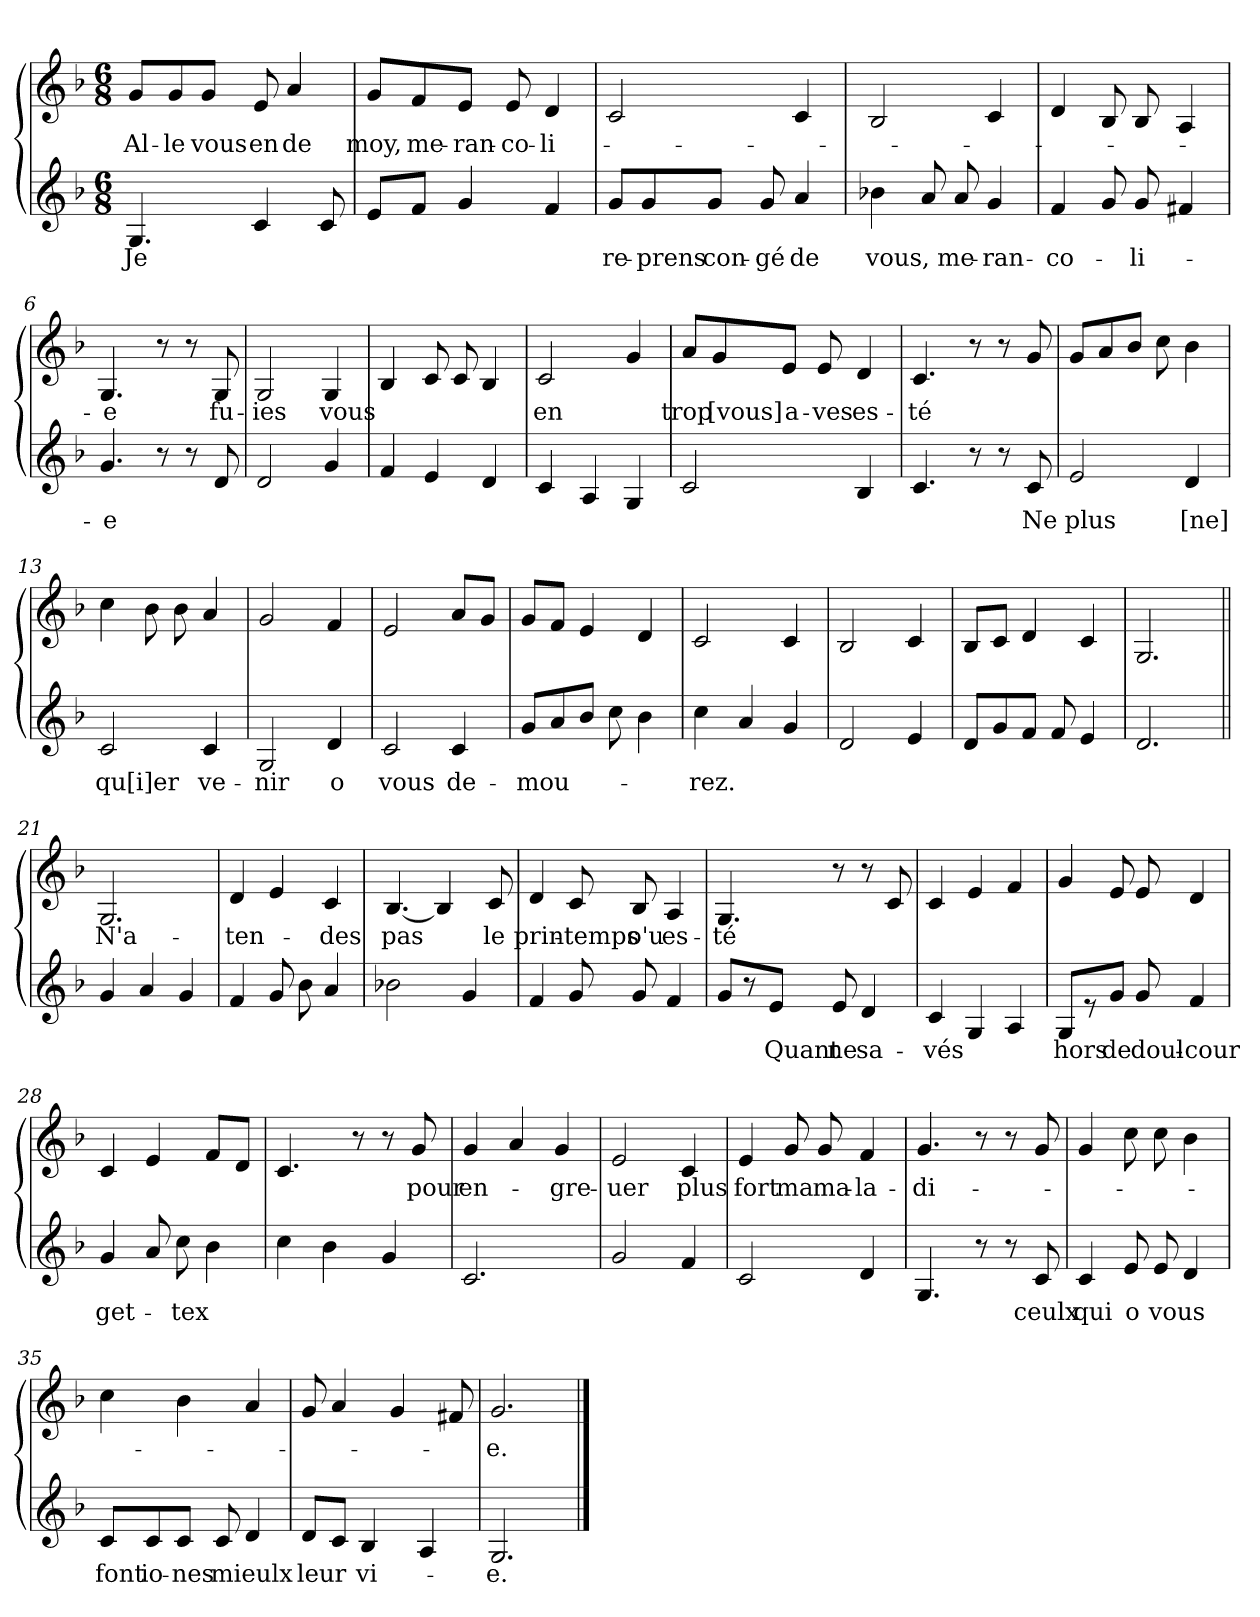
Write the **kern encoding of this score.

**kern	**text	**kern	**text
*part2	*part2	*part1	*part1
*staff2	*staff2	*staff1	*staff1
*clefG2	*	*clefG2	*
*k[b-]	*	*k[b-]	*
*F:	*	*F:	*
*M6/8	*	*M6/8	*
=1	=1	=1	=1
!	!LO:LY:b	!	!LO:LY:b
4.G/	Je	8g/L	Al-
!	!	!	!LO:LY:b
.	.	8g/	-le
!	!	!	!LO:LY:b
.	.	8g/J	vous
!	!	!	!LO:LY:b
4c/	.	8e/	en
!	!	!	!LO:LY:b
.	.	4a/	de
8c/	.	.	.
=2	=2	=2	=2
!	!	!	!LO:LY:b
8e/L	.	8g/L	moy,
!	!	!	!LO:LY:b
8f/J	.	8f/	me-
!	!	!	!LO:LY:b
4g/	.	8e/J	-ran-
!	!	!	!LO:LY:b
.	.	8e/	-co-
!	!	!	!LO:LY:b
4f/	.	4d/	-li-
=3	=3	=3	=3
!	!LO:LY:b	!	!
8g/L	re-	2c/	.
!	!LO:LY:b	!	!
8g/	-prens	.	.
!	!LO:LY:b	!	!
8g/J	con-	.	.
!	!LO:LY:b	!	!
8g/	-gé	.	.
!	!LO:LY:b	!	!
4a/	de	4c/	.
=4	=4	=4	=4
!	!LO:LY:b	!	!
4b-X\	vous,	2B-/	.
8a/	.	.	.
!	!LO:LY:b	!	!
8a/	me-	.	.
!	!LO:LY:b	!	!
4g/	-ran-	4c/	.
=5	=5	=5	=5
!	!LO:LY:b	!	!
4f/	-co-	4d/	.
8g/	.	8B-/	.
!	!LO:LY:b	!	!
8g/	-li-	8B-/	.
4f#i/	.	4A/	.
=6	=6	=6	=6
!	!LO:LY:b	!	!LO:LY:b
4.g/	-e	4.G/	-e
8r	.	8r	.
8r	.	8r	.
!	!	!	!LO:LY:b
8d/	.	8G/	fu-
=7	=7	=7	=7
!	!	!	!LO:LY:b
2d/	.	2G/	-ies
!	!	!	!LO:LY:b
4g/	.	4G/	vous
!!LO:LB:g=z
=8	=8	=8	=8
4f/	.	4B-/	.
4e/	.	8c/	.
.	.	8c/	.
4d/	.	4B-/	.
=9	=9	=9	=9
!	!	!	!LO:LY:b
4c/	.	2c/	en
4A/	.	.	.
4G/	.	4g/	.
=10	=10	=10	=10
!	!	!	!LO:LY:b
2c/	.	8a/L	trop
!	!	!	!LO:LY:b
.	.	8g/	[vous]
!	!	!	!LO:LY:b
.	.	8e/J	a-
!	!	!	!LO:LY:b
.	.	8e/	-ves
!	!	!	!LO:LY:b
4B-/	.	4d/	es-
=11	=11	=11	=11
!	!	!	!LO:LY:b
4.c/	.	4.c/	-té
8r	.	8r	.
8r	.	8r	.
!	!LO:LY:b	!	!
8c/	Ne	8g/	.
=12	=12	=12	=12
!	!LO:LY:b	!	!
2e/	plus	8g/L	.
.	.	8a/	.
.	.	8b-/J	.
.	.	8cc\	.
!	!LO:LY:b	!	!
4d/	[ne]	4b-\	.
=13	=13	=13	=13
!	!LO:LY:b	!	!
2c/	qu[i]er	4cc\	.
.	.	8b-\	.
.	.	8b-\	.
!	!LO:LY:b	!	!
4c/	ve-	4a/	.
=14	=14	=14	=14
!	!LO:LY:b	!	!
2G/	-nir	2g/	.
!	!LO:LY:b	!	!
4d/	o	4f/	.
=15	=15	=15	=15
!	!LO:LY:b	!	!
2c/	vous	2e/	.
!	!LO:LY:b	!	!
4c/	de-	8a/L	.
.	.	8g/J	.
=16	=16	=16	=16
!	!LO:LY:b	!	!
8g/L	-mou-	8g/L	.
8a/	.	8f/J	.
8b-/J	.	4e/	.
8cc\	.	.	.
4b-\	.	4d/	.
=17	=17	=17	=17
!	!LO:LY:b	!	!
4cc\	-rez.	2c/	.
4a/	.	.	.
4g/	.	4c/	.
!!LO:LB:g=z
=18	=18	=18	=18
2d/	.	2B-/	.
4e/	.	4c/	.
=19	=19	=19	=19
8d/L	.	8B-/L	.
8g/	.	8c/J	.
8f/J	.	4d/	.
8f/	.	.	.
4e/	.	4c/	.
=20	=20	=20	=20
2.d/	.	2.G/	.
=21||	=21||	=21||	=21||
!	!	!	!LO:LY:b
4g/	.	2.G/	N'a-
4a/	.	.	.
4g/	.	.	.
=22	=22	=22	=22
!	!	!	!LO:LY:b
4f/	.	4d/	-ten-
8g/	.	4e/	.
8b-\	.	.	.
!	!	!	!LO:LY:b
4a/	.	4c/	-des
=23	=23	=23	=23
!	!	!	!LO:LY:b
2b-X\	.	[4.B-/	pas
.	.	4B-/]	.
4g/	.	.	.
!	!	!	!LO:LY:b
.	.	8c/	le
=24	=24	=24	=24
!	!	!	!LO:LY:b
4f/	.	4d/	prin-
!	!	!	!LO:LY:b
8g/	.	8c/	-temps
!	!	!	!LO:LY:b
8g/	.	8B-/	o'u
!	!	!	!LO:LY:b
4f/	.	4A/	es-
=25	=25	=25	=25
!	!	!	!LO:LY:b
8g/L	.	4.G/	-té
8r	.	.	.
!	!LO:LY:b	!	!
8e/J	Quant	.	.
!	!LO:LY:b	!	!
8e/	ne	8r	.
!	!LO:LY:b	!	!
4d/	sa-	8r	.
.	.	8c/	.
=26	=26	=26	=26
!	!LO:LY:b	!	!
4c/	-vés	4c/	.
4G/	.	4e/	.
4A/	.	4f/	.
=27	=27	=27	=27
!	!LO:LY:b	!	!
8G/L	hors	4g/	.
8r	.	.	.
!	!LO:LY:b	!	!
8g/J	de	8e/	.
!	!LO:LY:b	!	!
8g/	doul-	8e/	.
!	!LO:LY:b	!	!
4f/	-cour	4d/	.
!!LO:LB:g=z
=28	=28	=28	=28
!	!LO:LY:b	!	!
4g/	get-	4c/	.
8a/	.	4e/	.
!	!LO:LY:b	!	!
8cc\	-tex	.	.
4b-\	.	8f/L	.
.	.	8d/J	.
=29	=29	=29	=29
4cc\	.	4.c/	.
4b-\	.	.	.
.	.	8r	.
4g/	.	8r	.
!	!	!	!LO:LY:b
.	.	8g/	pour
=30	=30	=30	=30
!	!	!	!LO:LY:b
2.c/	.	4g/	en-
.	.	4a/	.
!	!	!	!LO:LY:b
.	.	4g/	-gre-
=31	=31	=31	=31
!	!	!	!LO:LY:b
2g/	.	2e/	-uer
!	!	!	!LO:LY:b
4f/	.	4c/	plus
=32	=32	=32	=32
!	!	!	!LO:LY:b
2c/	.	4e/	fort
!	!	!	!LO:LY:b
.	.	8g/	ma
!	!	!	!LO:LY:b
.	.	8g/	ma-
!	!	!	!LO:LY:b
4d/	.	4f/	-la-
=33	=33	=33	=33
!	!	!	!LO:LY:b
4.G/	.	4.g/	-di-
8r	.	8r	.
8r	.	8r	.
!	!LO:LY:b	!	!
8c/	ceulx	8g/	.
=34	=34	=34	=34
!	!LO:LY:b	!	!
4c/	qui	4g/	.
!	!LO:LY:b	!	!
8e/	o	8cc\	.
!	!LO:LY:b	!	!
8e/	vous	8cc\	.
4d/	.	4b-\	.
=35	=35	=35	=35
!	!LO:LY:b	!	!
8c/L	font	4cc\	.
!	!LO:LY:b	!	!
8c/	io-	.	.
!	!LO:LY:b	!	!
8c/J	-nes	4b-\	.
!	!LO:LY:b	!	!
8c/	mieulx	.	.
4d/	.	4a/	.
=36	=36	=36	=36
!	!LO:LY:b	!	!
8d/L	leur	8g/	.
8c/J	.	4a/	.
!	!LO:LY:b	!	!
4B-/	vi-	.	.
.	.	4g/	.
4A/	.	.	.
.	.	8f#i/	.
=37	=37	=37	=37
!	!LO:LY:b	!	!LO:LY:b
2.G/	-e.	2.g/	-e.
==	==	==	==
*-	*-	*-	*-
